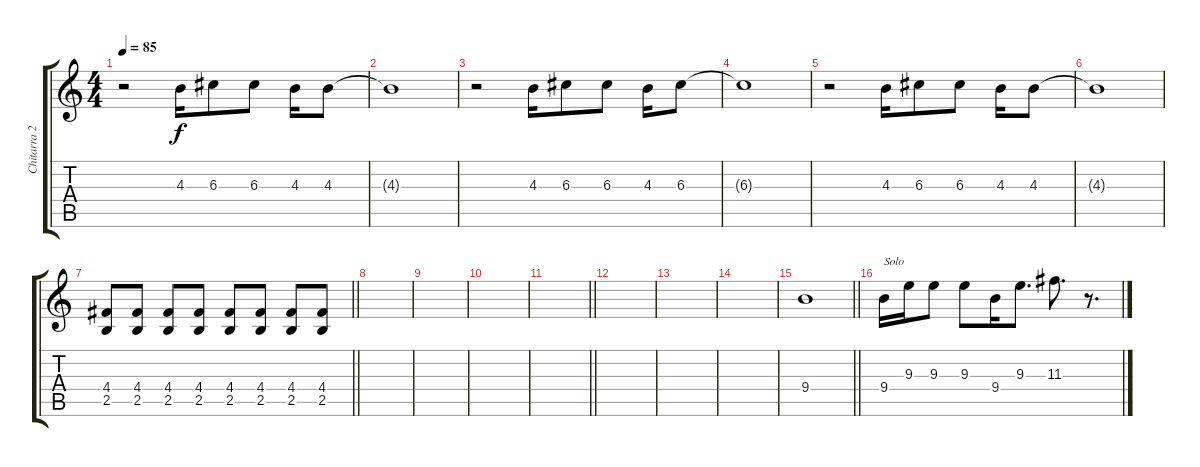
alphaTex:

\track ("Chitarra 2" "Chitarra 2") {instrument distortionguitar}
\staff {score tabs}
\tuning (E4 B3 G3 D3 A2 E2) {hide}
\ts (4 4)
\tempo 85
\clef g2
\ks c
r.2{dy f} 4.3.16 6.3.8 6.3.8 4.3.16 4.3.8 |
4.3{t}.1 |
r.2 4.3.16 6.3.8 6.3.8 4.3.16 6.3.8 |
6.3{t}.1 |
r.2 4.3.16 6.3.8 6.3.8 4.3.16 4.3.8 |
4.3{t}.1 |
\barLineRight lightlight
(4.4 2.5).8 (4.4 2.5).8 (4.4 2.5).8 (4.4 2.5).8 (4.4 2.5).8 (4.4 2.5).8 (4.4 2.5).8 (4.4 2.5).8 |
|
|
|
\barLineRight lightlight
|
|
|
|
\barLineRight lightlight
9.4.1 |
9.4.16{txt "Solo"} 9.3.16 9.3.8 9.3.8 9.4.16 9.3.8{d} 11.3.8{d} r.8{d}
